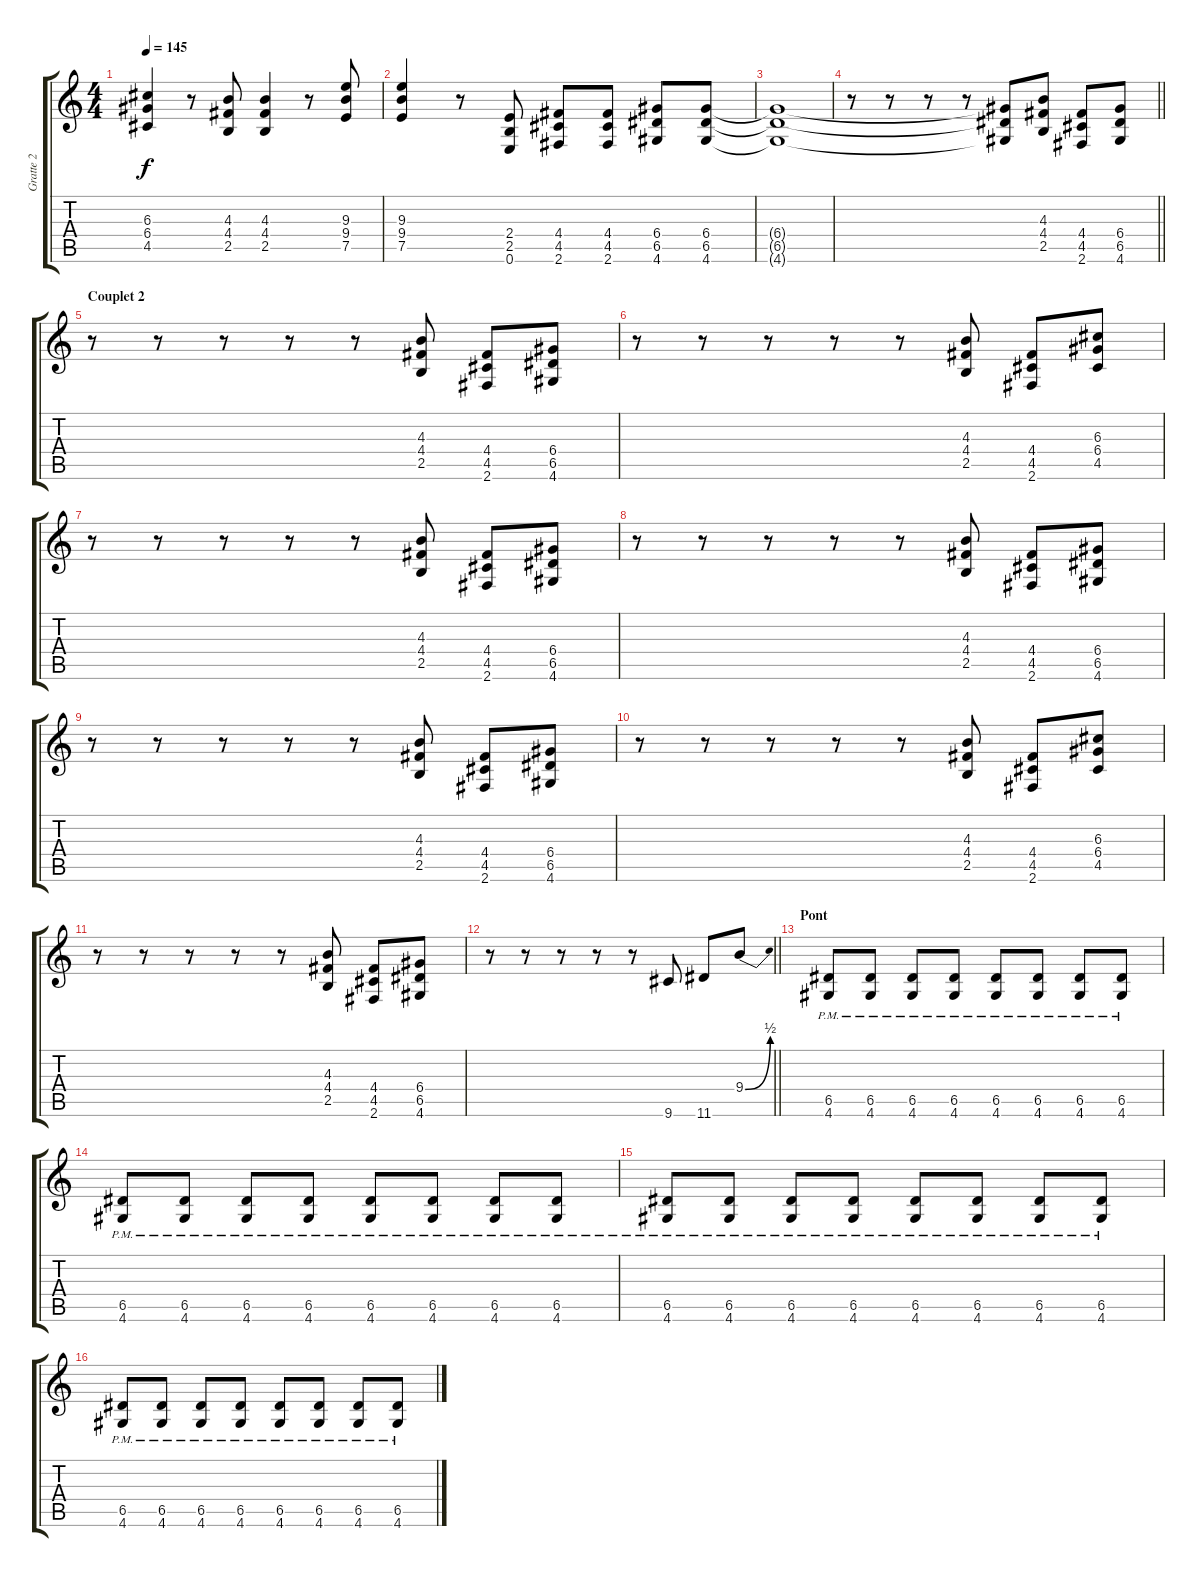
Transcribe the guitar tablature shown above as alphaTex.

\track ("Gratte 2" "Gratte 2") {instrument distortionguitar}
\staff {score tabs}
\tuning (E4 B3 G3 D3 A2 E2) {hide}
\ts (4 4)
\tempo 145
\clef g2
\ks c
(6.3 6.4 4.5).4{dy f} r.8 (4.3 4.4 2.5).8 (4.3 4.4 2.5).4 r.8 (9.3 9.4 7.5).8 |
(9.3 9.4 7.5).4 r.8 (2.4 2.5 0.6).8 (4.4 4.5 2.6).8 (4.4 4.5 2.6).8 (6.4 6.5 4.6).8 (6.4 6.5 4.6).8 |
(6.4{t} 6.5{t} 4.6{t}).1 |
\barLineRight lightlight
r.8 r.8 r.8 r.8 (6.4{t} 6.5{t} 4.6{t}).8 (4.3 4.4 2.5).8 (4.4 4.5 2.6).8 (6.4 6.5 4.6).8 |
\section ("" "Couplet 2")
r.8 r.8 r.8 r.8 r.8 (4.3 4.4 2.5).8 (4.4 4.5 2.6).8 (6.4 6.5 4.6).8 |
r.8 r.8 r.8 r.8 r.8 (4.3 4.4 2.5).8 (4.4 4.5 2.6).8 (6.3 6.4 4.5).8 |
r.8 r.8 r.8 r.8 r.8 (4.3 4.4 2.5).8 (4.4 4.5 2.6).8 (6.4 6.5 4.6).8 |
r.8 r.8 r.8 r.8 r.8 (4.3 4.4 2.5).8 (4.4 4.5 2.6).8 (6.4 6.5 4.6).8 |
r.8 r.8 r.8 r.8 r.8 (4.3 4.4 2.5).8 (4.4 4.5 2.6).8 (6.4 6.5 4.6).8 |
r.8 r.8 r.8 r.8 r.8 (4.3 4.4 2.5).8 (4.4 4.5 2.6).8 (6.3 6.4 4.5).8 |
r.8 r.8 r.8 r.8 r.8 (4.3 4.4 2.5).8 (4.4 4.5 2.6).8 (6.4 6.5 4.6).8 |
\barLineRight lightlight
r.8 r.8 r.8 r.8 r.8 9.6.8 11.6.8 9.4{be (bend 0 0 60 2)}.8 |
\section ("" "Pont")
(6.5{pm} 4.6{pm}).8 (6.5{pm} 4.6{pm}).8 (6.5{pm} 4.6{pm}).8 (6.5{pm} 4.6{pm}).8 (6.5{pm} 4.6{pm}).8 (6.5{pm} 4.6{pm}).8 (6.5{pm} 4.6{pm}).8 (6.5{pm} 4.6{pm}).8 |
(6.5{pm} 4.6{pm}).8 (6.5{pm} 4.6{pm}).8 (6.5{pm} 4.6{pm}).8 (6.5{pm} 4.6{pm}).8 (6.5{pm} 4.6{pm}).8 (6.5{pm} 4.6{pm}).8 (6.5{pm} 4.6{pm}).8 (6.5{pm} 4.6{pm}).8 |
(6.5{pm} 4.6{pm}).8 (6.5{pm} 4.6{pm}).8 (6.5{pm} 4.6{pm}).8 (6.5{pm} 4.6{pm}).8 (6.5{pm} 4.6{pm}).8 (6.5{pm} 4.6{pm}).8 (6.5{pm} 4.6{pm}).8 (6.5{pm} 4.6{pm}).8 |
(6.5{pm} 4.6{pm}).8 (6.5{pm} 4.6{pm}).8 (6.5{pm} 4.6{pm}).8 (6.5{pm} 4.6{pm}).8 (6.5{pm} 4.6{pm}).8 (6.5{pm} 4.6{pm}).8 (6.5{pm} 4.6{pm}).8 (6.5{pm} 4.6{pm}).8
